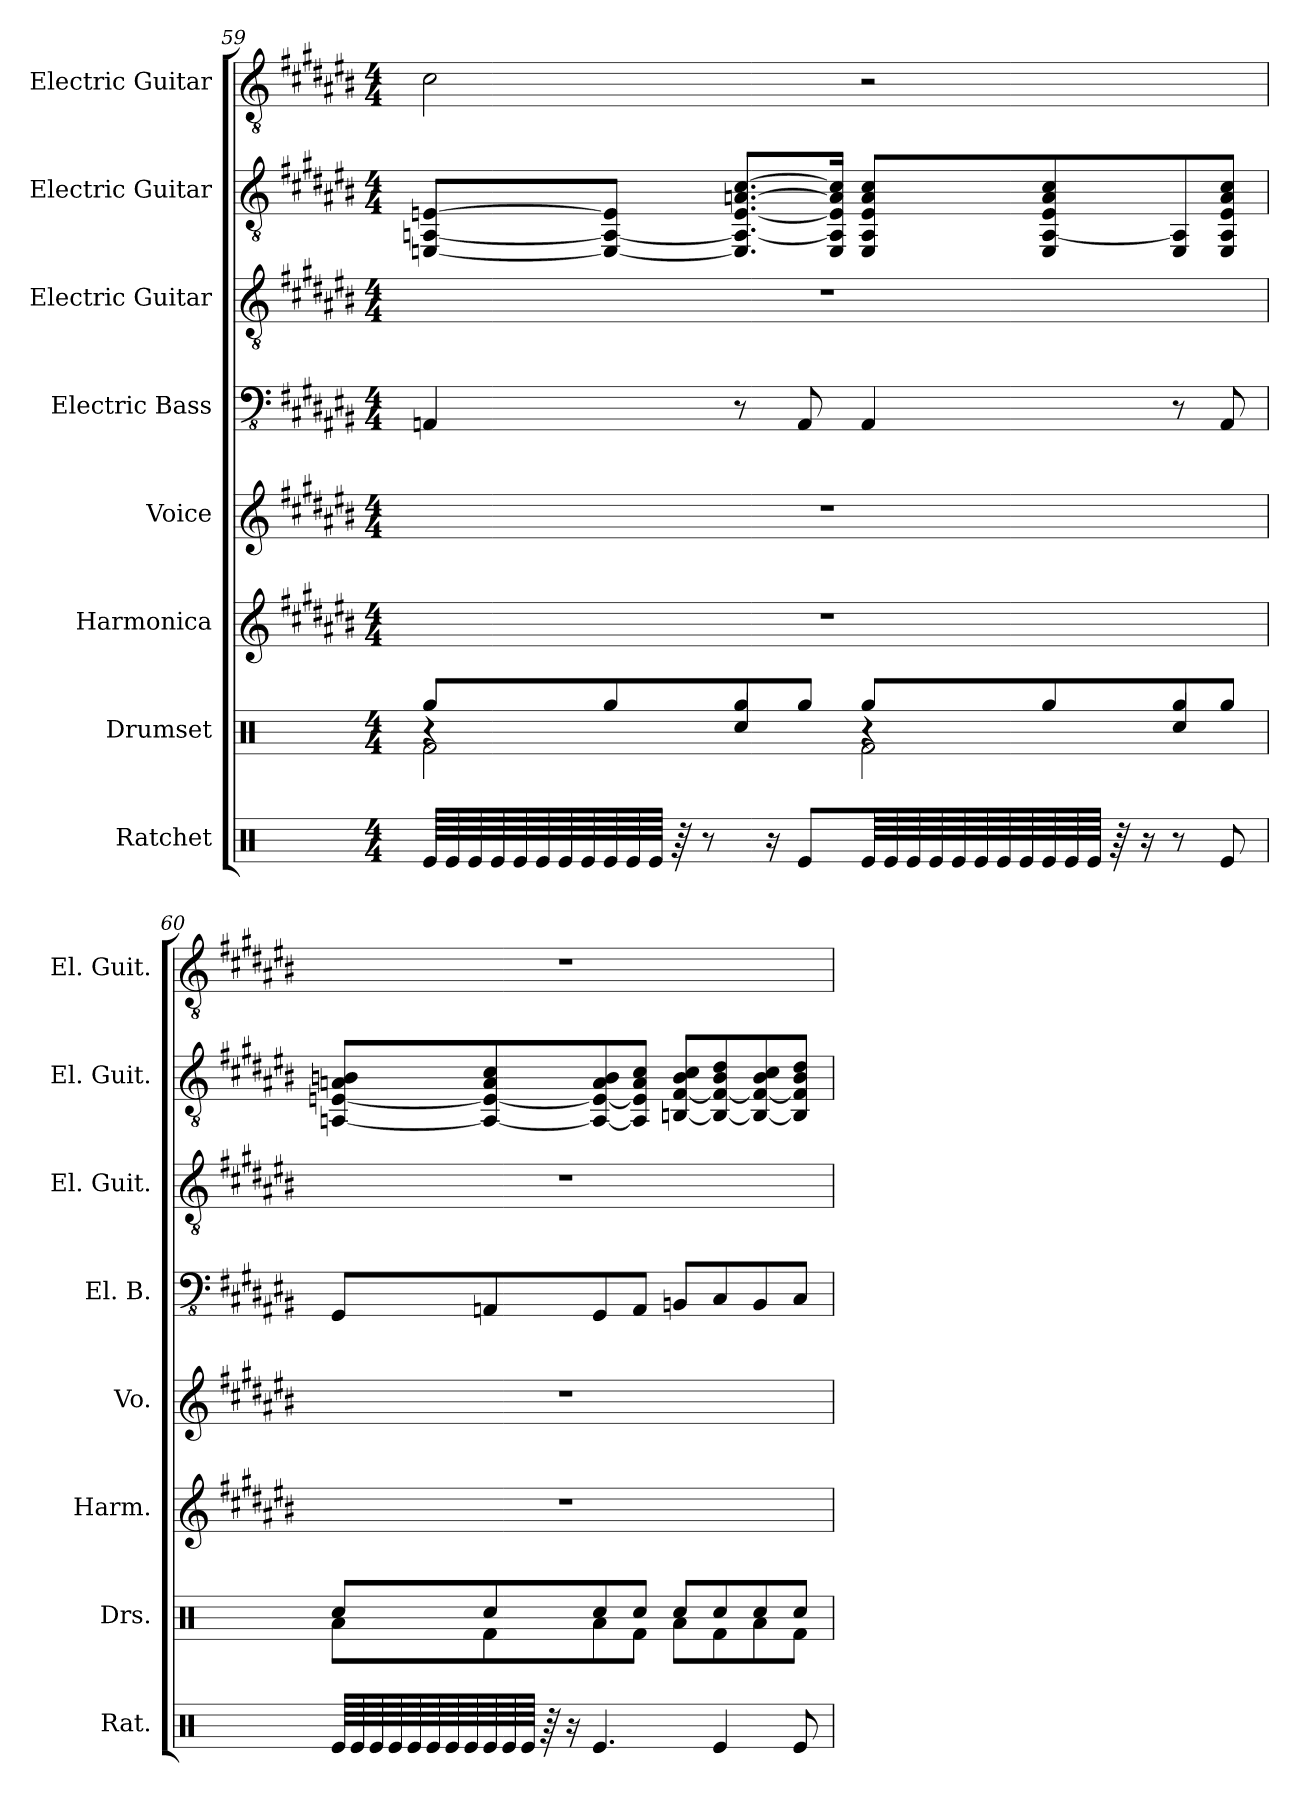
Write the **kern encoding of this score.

**kern	**kern	**kern	**kern	**kern	**kern	**kern	**kern
*part8	*part7	*part6	*part5	*part4	*part3	*part2	*part1
*staff8	*staff7	*staff6	*staff5	*staff4	*staff3	*staff2	*staff1
*I"Ratchet	*I"Drumset	*I"Harmonica	*I"Voice	*I"Electric Bass	*I"Electric Guitar	*I"Electric Guitar	*I"Electric Guitar
*I'Rat.	*I'Drs.	*I'Harm.	*I'Vo.	*I'El. B.	*I'El. Guit.	*I'El. Guit.	*I'El. Guit.
!!LO:PB:g=z
*clefX	*clefX	*clefG2	*clefG2	*clefFv4	*clefGv2	*clefGv2	*clefGv2
*k[]	*k[]	*k[f#c#g#d#a#e#b#]	*k[f#c#g#d#a#e#b#]	*k[f#c#g#d#a#e#b#]	*k[f#c#g#d#a#e#b#]	*k[f#c#g#d#a#e#b#]	*k[f#c#g#d#a#e#b#]
*M4/4	*M4/4	*M4/4	*M4/4	*M4/4	*M4/4	*M4/4	*M4/4
=59	=59	=59	=59	=59	=59	=59	=59
*	*^	*	*	*	*	*	*
*	*	*^	*	*	*	*	*	*
64Re/LLLL	4r	2Rf\	8Rgg/L	1r	1r	4AAAn/	1r	[8EEn/ [8AAn/ [8En/L	2c#\
64Re/	.	.	.	.	.	.	.	.	.
64Re/	.	.	.	.	.	.	.	.	.
64Re/	.	.	.	.	.	.	.	.	.
64Re/	.	.	.	.	.	.	.	.	.
64Re/	.	.	.	.	.	.	.	.	.
64Re/	.	.	.	.	.	.	.	.	.
64Re/	.	.	.	.	.	.	.	.	.
64Re/	.	.	8Rgg/	.	.	.	.	8EE/_ 8AA/_ 8E/]J	.
64Re/	.	.	.	.	.	.	.	.	.
64Re/JJJJ	.	.	.	.	.	.	.	.	.
64r	.	.	.	.	.	.	.	.	.
8r	.	.	.	.	.	.	.	.	.
.	4Rcc/	.	8Rgg/	.	.	8r	.	8.EE/] 8.AA/_ [8.E/ [8.An/ [8.c#/L	.
16r	.	.	.	.	.	.	.	.	.
8Re/L	.	.	8Rgg/J	.	.	8AAA/	.	.	.
.	.	.	.	.	.	.	.	16EE/ 16AA/] 16E/] 16A/] 16c#/]Jk	.
64Re/LLL	4r	2Rf\	8Rgg/L	.	.	4AAA/	.	8EE/ 8AA/ 8E/ 8A/ 8c#/L	2r
64Re/	.	.	.	.	.	.	.	.	.
64Re/	.	.	.	.	.	.	.	.	.
64Re/	.	.	.	.	.	.	.	.	.
64Re/	.	.	.	.	.	.	.	.	.
64Re/	.	.	.	.	.	.	.	.	.
64Re/	.	.	.	.	.	.	.	.	.
64Re/	.	.	.	.	.	.	.	.	.
64Re/	.	.	8Rgg/	.	.	.	.	8EE/ [8AA/ 8E/ 8A/ 8c#/	.
64Re/	.	.	.	.	.	.	.	.	.
64Re/JJJJ	.	.	.	.	.	.	.	.	.
64r	.	.	.	.	.	.	.	.	.
16r	.	.	.	.	.	.	.	.	.
8r	4Rcc/	.	8Rgg/	.	.	8r	.	8EE/ 8AA/]	.
8Re/	.	.	8Rgg/J	.	.	8AAA/	.	8EE/ 8AA/ 8E/ 8A/ 8c#/J	.
*	*	*v	*v	*	*	*	*	*	*
!!LO:PB:g=z
=60	=60	=60	=60	=60	=60	=60	=60	=60
64Re/LLLL	8Rcc/L	8Ra\L	1r	1r	8GGG#/L	1r	[8AAn/ [8En/ 8An/ 8Bn/L	1r
64Re/	.	.	.	.	.	.	.	.
64Re/	.	.	.	.	.	.	.	.
64Re/	.	.	.	.	.	.	.	.
64Re/	.	.	.	.	.	.	.	.
64Re/	.	.	.	.	.	.	.	.
64Re/	.	.	.	.	.	.	.	.
64Re/	.	.	.	.	.	.	.	.
64Re/	8Rcc/	8Rf\	.	.	8AAAn/	.	8AA/_ 8E/_ 8A/ 8c#/	.
64Re/	.	.	.	.	.	.	.	.
64Re/JJJJ	.	.	.	.	.	.	.	.
64r	.	.	.	.	.	.	.	.
16r	.	.	.	.	.	.	.	.
4.Re/	8Rcc/	8Ra\	.	.	8GGG#/	.	8AA/_ 8E/_ 8A/ 8B/	.
.	8Rcc/J	8Rf\J	.	.	8AAA/J	.	8AA/] 8E/] 8A/ 8c#/J	.
.	8Rcc/L	8Ra\L	.	.	8BBBn/L	.	[8BBn/ [8F#/ 8B/ 8c#/L	.
4Re/	8Rcc/	8Rf\	.	.	8CC#/	.	8BB/_ 8F#/_ 8B/ 8d#/	.
.	8Rcc/	8Ra\	.	.	8BBB/	.	8BB/_ 8F#/_ 8B/ 8c#/	.
8Re/	8Rcc/J	8Rf\J	.	.	8CC#/J	.	8BB/] 8F#/] 8B/ 8d#/J	.
*	*v	*v	*	*	*	*	*	*
=	=	=	=	=	=	=	=
*-	*-	*-	*-	*-	*-	*-	*-
